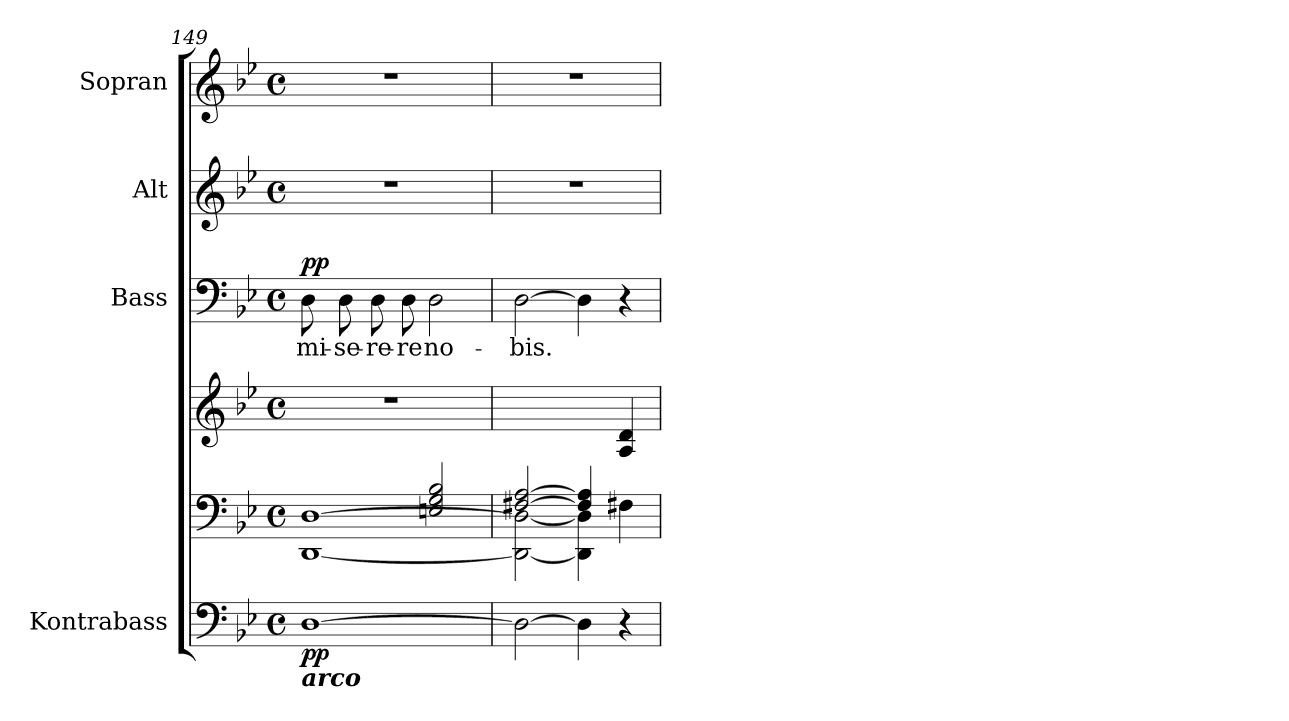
**kern	**dynam	**kern	**kern	**kern	**text	**dynam	**kern	**kern
*part5	*part5	*part4	*part4	*part3	*part3	*part3	*part2	*part1
*staff6	*staff6	*staff5	*staff4	*staff3	*staff3	*staff3	*staff2	*staff1
*I"Kontrabass	*	*	*	*I"Bass	*	*	*I"Alt	*I"Sopran
*I'Kb.	*	*	*	*I'B.	*	*	*I'A.	*I'S.
*clefF4	*	*clefF4	*clefG2	*clefF4	*	*	*clefG2	*clefG2
*ITrd7c12	*	*	*	*	*	*	*	*
*k[b-e-]	*	*k[b-e-]	*k[b-e-]	*k[b-e-]	*	*	*k[b-e-]	*k[b-e-]
*B-:	*	*B-:	*B-:	*B-:	*	*	*B-:	*B-:
*M4/4	*	*M4/4	*M4/4	*M4/4	*	*	*M4/4	*M4/4
*met(c)	*	*met(c)	*met(c)	*met(c)	*	*	*met(c)	*met(c)
=149	=149	=149	=149	=149	=149	=149	=149	=149
*	*	*^	*	*	*	*	*	*
!LO:TX:b:Bi:t=arco	!	!	!	!	!	!	!	!	!
!	!LO:DY:b	!	!	!	!	!LO:LY:b	!LO:DY:a	!	!
[1DD	pp	2ryy	[<1DD [<1D	1r	8D\	mi-	pp	1r	1r
!	!	!	!	!	!	!LO:LY:b	!	!	!
.	.	.	.	.	8D\	-se-	.	.	.
!	!	!	!	!	!	!LO:LY:b	!	!	!
.	.	.	.	.	8D\	-re-	.	.	.
!	!	!	!	!	!	!LO:LY:b	!	!	!
.	.	.	.	.	8D\	-re	.	.	.
!	!	!	!	!	!	!LO:LY:b	!	!	!
.	.	2En/ 2G/ 2B-/	.	.	2D\	no-	.	.	.
=150	=150	=150	=150	=150	=150	=150	=150	=150	=150
!	!	!	!	!	!	!LO:LY:b	!	!	!
2DD\_	.	[>2F#X/ [>2A/	2DD\_ 2D\_	2.ryy	[2D\	-bis.	.	1r	1r
4DD\]	.	4F#/] 4A/]	4DD\] 4D\]	.	4D\]	.	.	.	.
4r	.	4ryy	4F#X\	4A/ 4d/	4r	.	.	.	.
*	*	*v	*v	*	*	*	*	*	*
=	=	=	=	=	=	=	=	=
*-	*-	*-	*-	*-	*-	*-	*-	*-
